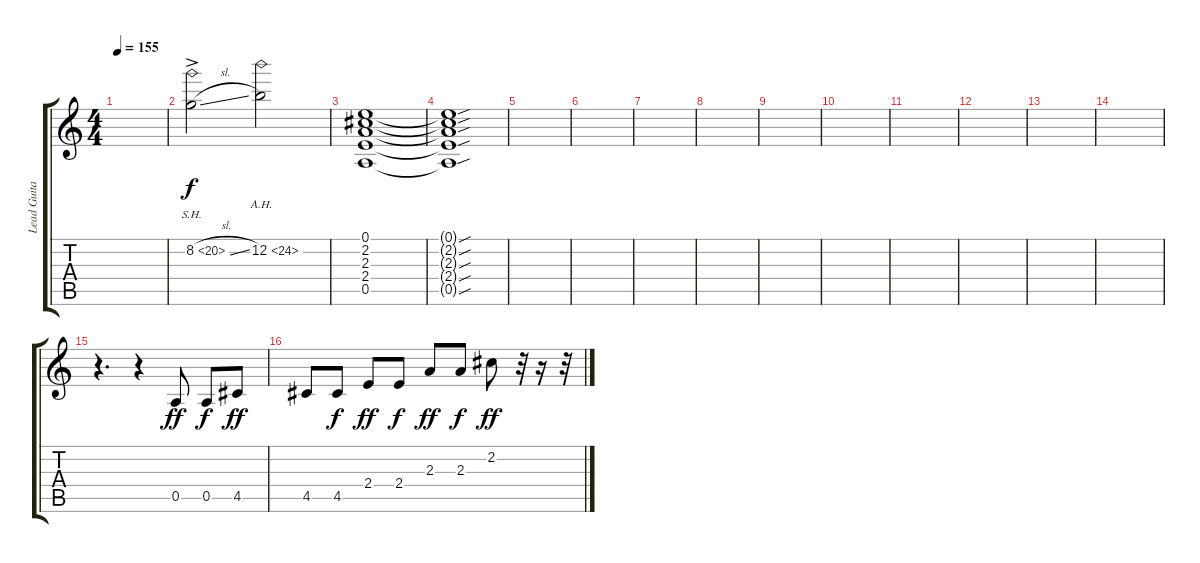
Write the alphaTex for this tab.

\track ("Lead Guitar(1st)" "Lead Guita") {instrument distortionguitar}
\staff {score tabs}
\tuning (E4 B3 G3 D3 A2 E2) {hide}
\ts (4 4)
\tempo 155
\clef g2
\ks c
|
8.2{sh 12 sl ac}.2 12.2{ah 12}.2 |
(0.1 2.2 2.3 2.4 0.5).1 |
(0.1{sou t} 2.2{sou t} 2.3{sou t} 2.4{sou t} 0.5{sou t}).1{dy f} |
|
|
|
|
|
|
|
|
|
|
r.4{d} r.4 0.5.8{dy ff instrument guitarharmonics} 0.5.8{dy f} 4.5.8{dy ff} |
4.5.8 4.5.8{dy f} 2.4.8{dy ff} 2.4.8{dy f} 2.3.8{dy ff} 2.3.8{dy f} 2.2.8{dy ff} r.32 r.16{instrument distortionguitar} r.32
